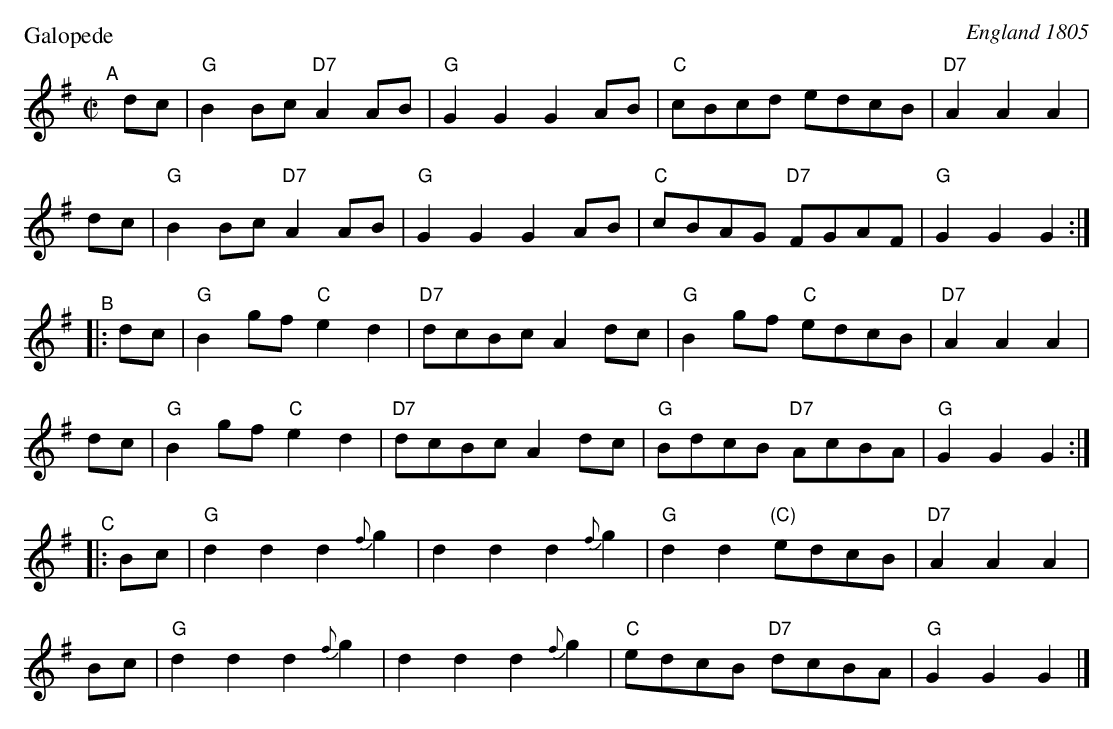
X:1
P: Galopede
O: England 1805
M: C|
L: 1/8
K: G
"^A"[|] \
dc | "G"B2Bc "D7"A2AB | "G"G2G2 G2AB | "C"cBcd     edcB |"D7"A2A2 A2 |
dc | "G"B2Bc "D7"A2AB | "G"G2G2 G2AB | "C"cBAG "D7"FGAF | "G"G2G2 G2 :|
"^B"|: \
dc | "G"B2gf  "C"e2d2 |"D7"dcBc A2dc | "G"B2gf  "C"edcB |"D7"A2A2 A2 |
dc | "G"B2gf  "C"e2d2 |"D7"dcBc A2dc | "G"BdcB "D7"AcBA | "G"G2G2 G2 :|
"^C"|: \
Bc | "G"d2d2 d2{f}g2 | d2d2 d2{f}g2 | "G"d2d2 "(C)"edcB |"D7"A2A2 A2 |
Bc | "G"d2d2 d2{f}g2 | d2d2 d2{f}g2 | "C"edcB  "D7"dcBA | "G"G2G2 G2 |]
